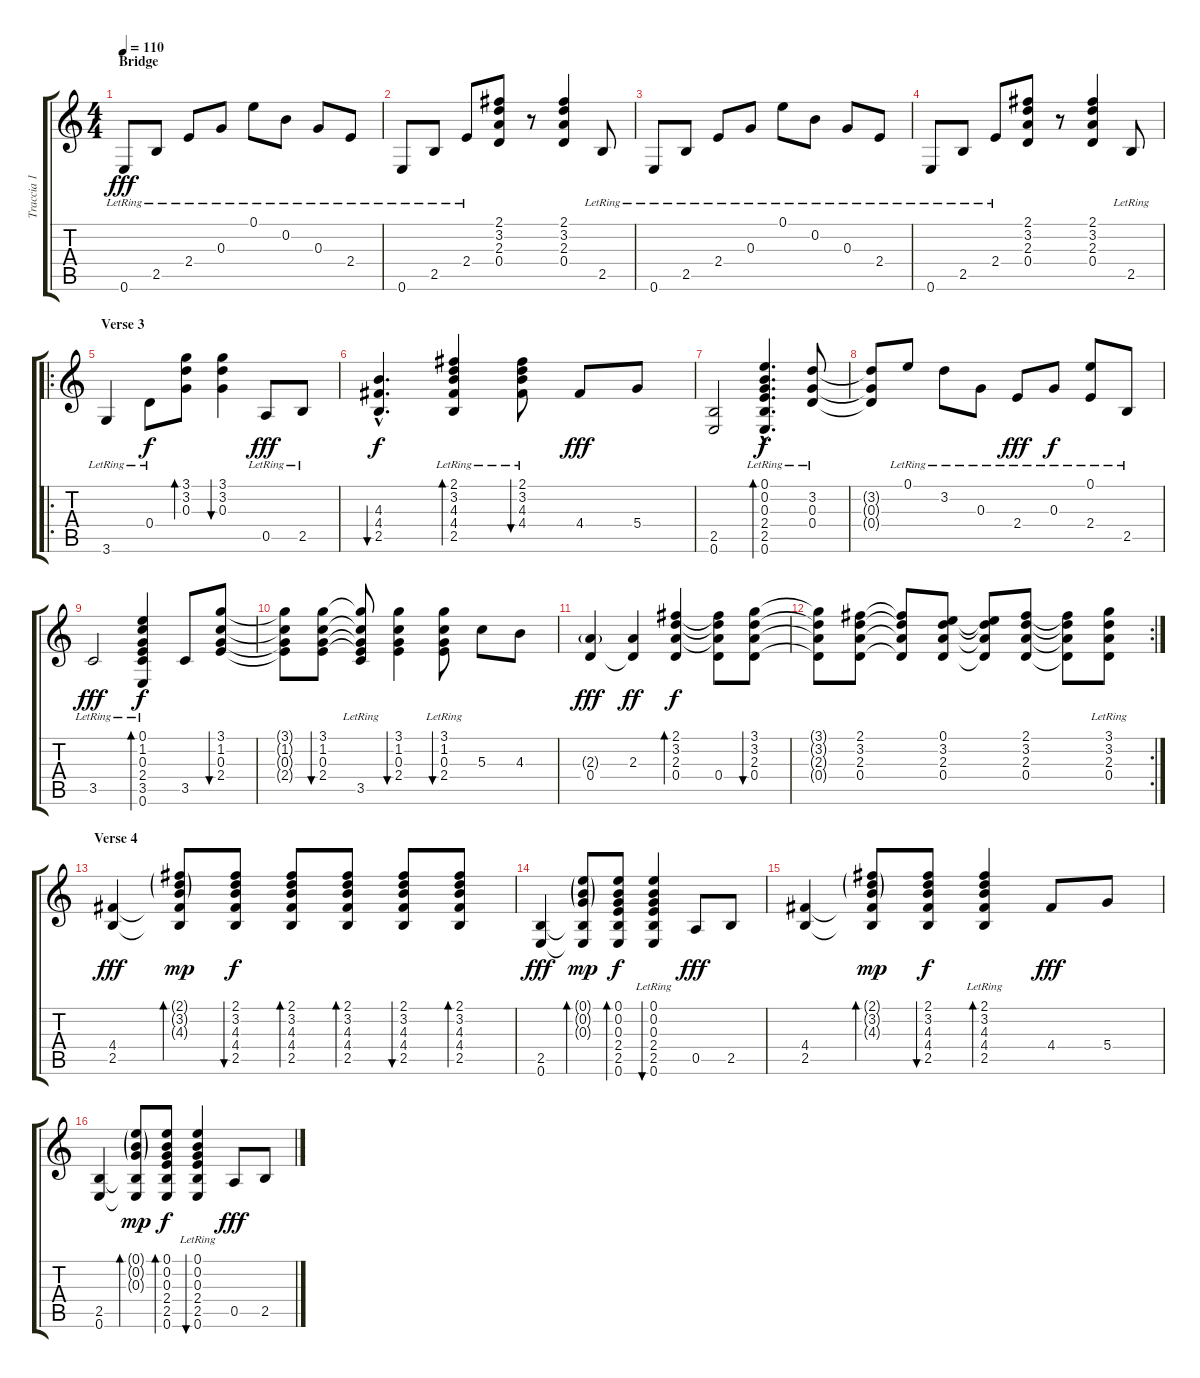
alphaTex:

\track ("Traccia 1" "Traccia 1") {instrument acousticguitarsteel}
\staff {score tabs}
\tuning (E4 B3 G3 D3 A2 E2) {hide}
\ts (4 4)
\section ("" "Bridge")
\tempo 110
\clef g2
\ks c
0.6{lr}.8{dy fff} 2.5{lr}.8 2.4{lr}.8 0.3{lr}.8 0.1{lr}.8 0.2{lr}.8 0.3{lr}.8 2.4{lr}.8 |
0.6{lr}.8 2.5{lr}.8 2.4{lr}.8 (2.1 3.2 2.3 0.4).8 r.8 (2.1 3.2 2.3 0.4).4 2.5{lr}.8 |
0.6{lr}.8 2.5{lr}.8 2.4{lr}.8 0.3{lr}.8 0.1{lr}.8 0.2{lr}.8 0.3{lr}.8 2.4{lr}.8 |
0.6{lr}.8 2.5{lr}.8 2.4{lr}.8 (2.1 3.2 2.3 0.4).8 r.8 (2.1 3.2 2.3 0.4).4 2.5{lr}.8 |
\ro
\section ("" "Verse 3")
3.6{lr}.4 0.4{lr}.8{dy f} (3.1 3.2 0.3).8{bd 120} (3.1 3.2 0.3).4{bu 120} 0.5{lr}.8{dy fff} 2.5{lr}.8 |
(4.3{hac} 4.4{hac} 2.5{hac}).4{d bu 120 dy f} (2.1{lr} 3.2{lr} 4.3{lr} 4.4{lr} 2.5{lr}).4{bd 120} (2.1{lr} 3.2{lr} 4.3{lr} 4.4{lr}).8{bu 60} 4.4.8{dy fff} 5.4.8 |
(2.5 0.6).2 (0.1{hac lr} 0.2{hac lr} 0.3{hac lr} 2.4{hac lr} 2.5{hac lr} 0.6{hac lr}).4{d bd 120 dy f} (3.2{lr} 0.3{lr} 0.4{lr}).8 |
(3.2{t} 0.3{t} 0.4{t}).8 0.1{lr}.8 3.2{lr}.8 0.3{lr}.8 2.4{lr}.8{dy fff} 0.3{lr}.8{dy f} (0.1{lr} 2.4{lr}).8 2.5{lr}.8 |
3.5{lr}.2{dy fff} (0.1{lr} 1.2{lr} 0.3{lr} 2.4{lr} 3.5{lr} 0.6).4{bd 60 dy f} 3.5.8 (3.1 1.2 0.3 2.4).8{bu 30} |
(3.1{t} 1.2{t} 0.3{t} 2.4{t}).8 (3.1 1.2 0.3 2.4).8{bu 30} (3.1{t} 1.2{t} 0.3{t} 2.4{t} 3.5{lr}).8 (3.1 1.2 0.3 2.4).4{bu 30} (3.1{lr} 1.2{lr} 0.3{lr} 2.4{lr}).8{bu 30} 5.3.8 4.3.8 |
(2.3{g} 0.4).4{dy fff} (2.3 0.4{t}).4{dy ff} (2.1 3.2 2.3 0.4).4{bd 30 dy f} (2.1{t} 3.2{t} 2.3{t} 0.4).8 (3.1 3.2 2.3 0.4).8{bu 30} |
\rc 2
(3.1{t} 3.2{t} 2.3{t} 0.4{t}).8 (2.1 3.2 2.3 0.4).8 (2.1{t} 3.2{t} 2.3{t} 0.4{t}).8 (0.1 3.2 2.3 0.4).8 (0.1{t} 3.2{t} 2.3{t} 0.4{t}).8 (2.1 3.2 2.3 0.4).8 (2.1{t} 3.2{t} 2.3{t} 0.4{t}).8 (3.1{lr} 3.2{lr} 2.3{lr} 0.4{lr}).8 |
\section ("" "Verse 4")
(4.4 2.5).4{dy fff} (2.1{g} 3.2{g} 4.3{g} 4.4{t} 2.5{t}).8{bd 60 dy mp} (2.1 3.2 4.3 4.4 2.5).8{bu 60 dy f} (2.1 3.2 4.3 4.4 2.5).8{bd 60} (2.1 3.2 4.3 4.4 2.5).8{bd 60} (2.1 3.2 4.3 4.4 2.5).8{bu 60} (2.1 3.2 4.3 4.4 2.5).8{bd 60} |
(2.5 0.6).4{dy fff} (0.1{g} 0.2{g} 0.3{g} 2.5{t} 0.6{t}).8{bd 60 dy mp} (0.1 0.2 0.3 2.4 2.5 0.6).8{bd 60 dy f} (0.1{lr} 0.2{lr} 0.3{lr} 2.4{lr} 2.5{lr} 0.6{lr}).4{bu 60} 0.5.8{dy fff} 2.5.8 |
(4.4 2.5).4 (2.1{g} 3.2{g} 4.3{g} 4.4{t} 2.5{t}).8{bd 60 dy mp} (2.1 3.2 4.3 4.4 2.5).8{bu 60 dy f} (2.1{lr} 3.2{lr} 4.3{lr} 4.4{lr} 2.5{lr}).4{bd 60} 4.4.8{dy fff} 5.4.8 |
(2.5 0.6).4 (0.1{g} 0.2{g} 0.3{g} 2.5{t} 0.6{t}).8{bd 60 dy mp} (0.1 0.2 0.3 2.4 2.5 0.6).8{bd 60 dy f} (0.1{lr} 0.2{lr} 0.3{lr} 2.4{lr} 2.5{lr} 0.6{lr}).4{bu 60} 0.5.8{dy fff} 2.5.8
